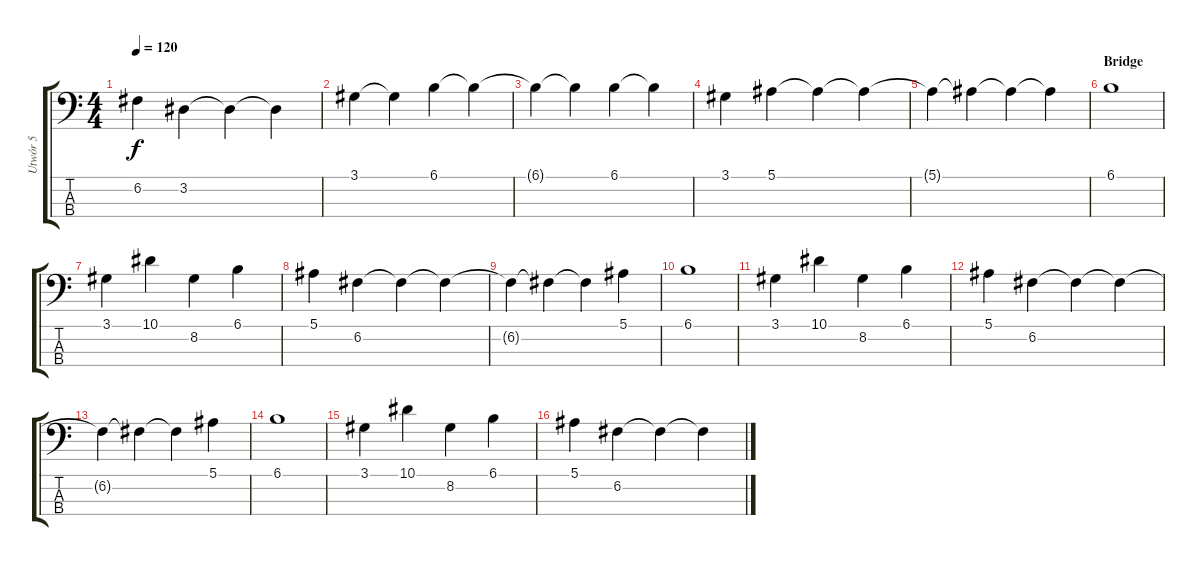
\track ("Utwór 5" "Utwór 5") {instrument electricbassfinger}
\staff {score tabs}
\tuning (F2 C2 G1 D1) {hide}
\ts (4 4)
\tempo 120
\clef f4
\ks c
6.2{t}.4{dy f} 3.2.4 3.2{t}.4 3.2{t}.4 |
3.1.4 3.1{t}.4 6.1.4 6.1{t}.4 |
6.1{t}.4 6.1{t}.4 6.1.4 6.1{t}.4 |
3.1.4 5.1.4 5.1{t}.4 5.1{t}.4 |
5.1{t}.4 5.1{t}.4 5.1{t}.4 5.1{t}.4 |
\section ("" "Bridge")
6.1.1 |
3.1.4 10.1.4 8.2.4 6.1.4 |
5.1.4 6.2.4 6.2{t}.4 6.2{t}.4 |
6.2{t}.4 6.2{t}.4 6.2{t}.4 5.1.4 |
6.1.1 |
3.1.4 10.1.4 8.2.4 6.1.4 |
5.1.4 6.2.4 6.2{t}.4 6.2{t}.4 |
6.2{t}.4 6.2{t}.4 6.2{t}.4 5.1.4 |
6.1.1 |
3.1.4 10.1.4 8.2.4 6.1.4 |
5.1.4 6.2.4 6.2{t}.4 6.2{t}.4
